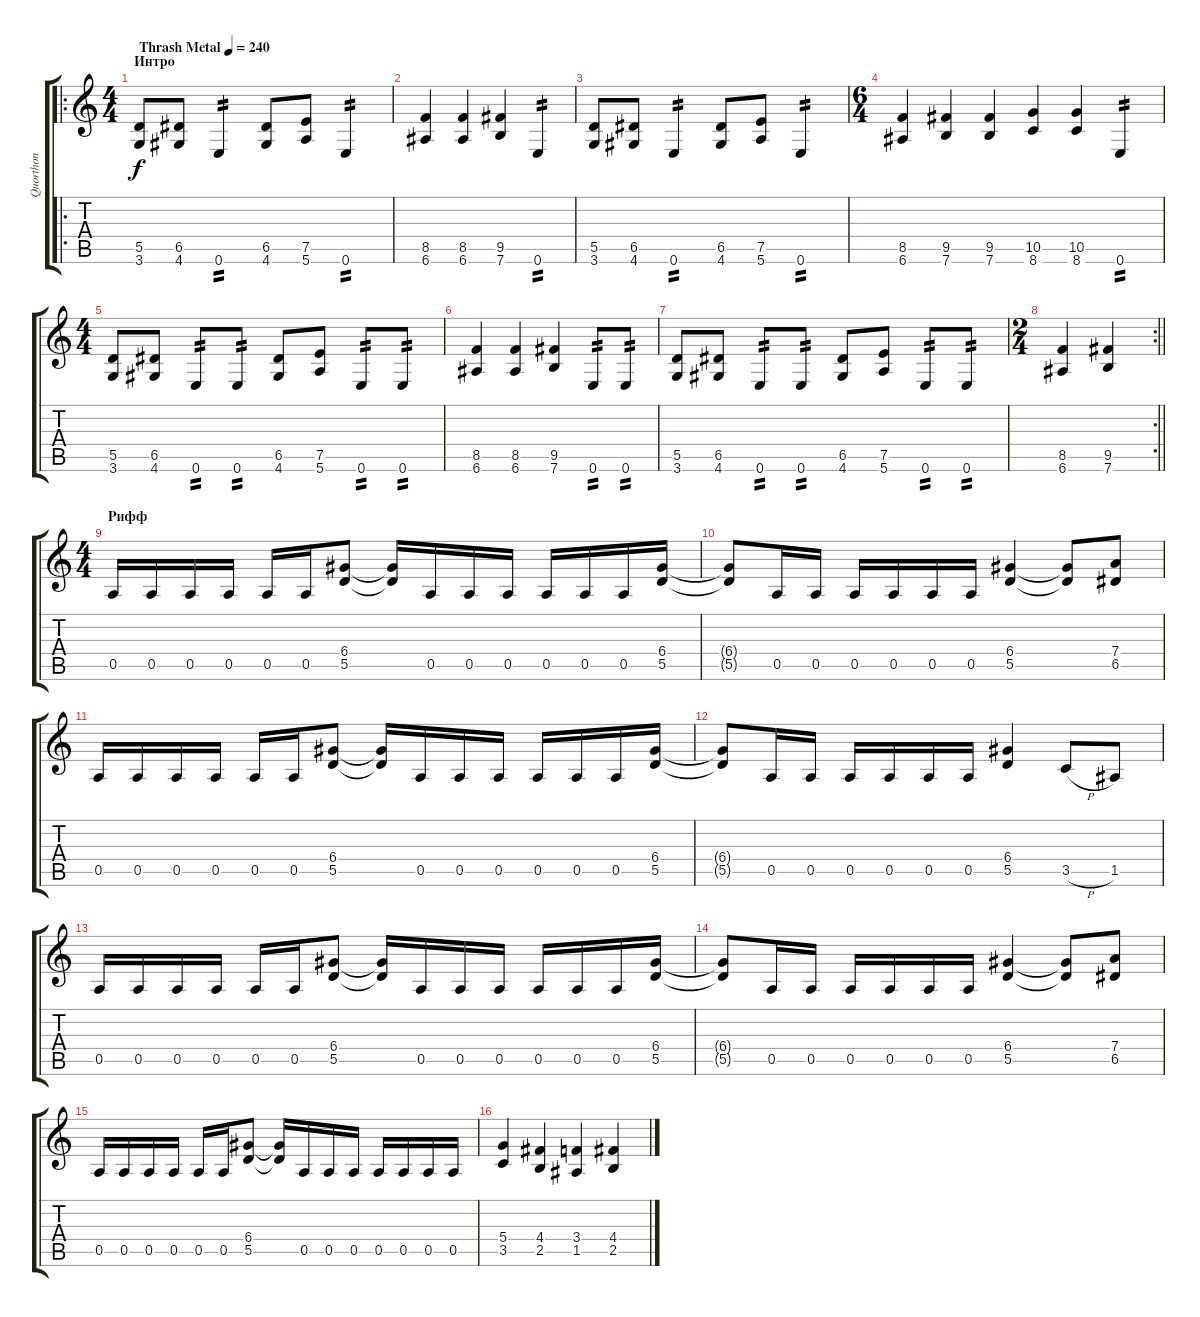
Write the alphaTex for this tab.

\track ("Quorthon" "Quorthon") {instrument distortionguitar}
\staff {score tabs}
\tuning (E4 B3 G3 D3 A2 E2) {hide}
\ro
\ts (4 4)
\section ("" "Интро")
\tempo (240 "Thrash Metal")
\clef g2
\ks c
(5.5 3.6).8{dy f instrument distortionguitar} (6.5 4.6).8 0.6.4{tp 2} (6.5 4.6).8 (7.5 5.6).8 0.6.4{tp 2} |
(8.5 6.6).4 (8.5 6.6).4 (9.5 7.6).4 0.6.4{tp 2} |
(5.5 3.6).8 (6.5 4.6).8 0.6.4{tp 2} (6.5 4.6).8 (7.5 5.6).8 0.6.4{tp 2} |
\ts (6 4)
(8.5 6.6).4 (9.5 7.6).4 (9.5 7.6).4 (10.5 8.6).4 (10.5 8.6).4 0.6.4{tp 2} |
\ts (4 4)
(5.5 3.6).8 (6.5 4.6).8 0.6.8{tp 2} 0.6.8{tp 2} (6.5 4.6).8 (7.5 5.6).8 0.6.8{tp 2} 0.6.8{tp 2} |
(8.5 6.6).4 (8.5 6.6).4 (9.5 7.6).4 0.6.8{tp 2} 0.6.8{tp 2} |
(5.5 3.6).8 (6.5 4.6).8 0.6.8{tp 2} 0.6.8{tp 2} (6.5 4.6).8 (7.5 5.6).8 0.6.8{tp 2} 0.6.8{tp 2} |
\rc 2
\ts (2 4)
\barLineRight lightlight
(8.5 6.6).4 (9.5 7.6).4 |
\ts (4 4)
\section ("" "Рифф")
0.5.16 0.5.16 0.5.16 0.5.16 0.5.16 0.5.16 (6.4 5.5).8 (6.4{t} 5.5{t}).16 0.5.16 0.5.16 0.5.16 0.5.16 0.5.16 0.5.16 (6.4 5.5).16 |
(6.4{t} 5.5{t}).8 0.5.16 0.5.16 0.5.16 0.5.16 0.5.16 0.5.16 (6.4 5.5).4 (6.4{t} 5.5{t}).8 (7.4 6.5).8 |
0.5.16 0.5.16 0.5.16 0.5.16 0.5.16 0.5.16 (6.4 5.5).8 (6.4{t} 5.5{t}).16 0.5.16 0.5.16 0.5.16 0.5.16 0.5.16 0.5.16 (6.4 5.5).16 |
(6.4{t} 5.5{t}).8 0.5.16 0.5.16 0.5.16 0.5.16 0.5.16 0.5.16 (6.4 5.5).4 3.5{h}.8 1.5.8 |
0.5.16 0.5.16 0.5.16 0.5.16 0.5.16 0.5.16 (6.4 5.5).8 (6.4{t} 5.5{t}).16 0.5.16 0.5.16 0.5.16 0.5.16 0.5.16 0.5.16 (6.4 5.5).16 |
(6.4{t} 5.5{t}).8 0.5.16 0.5.16 0.5.16 0.5.16 0.5.16 0.5.16 (6.4 5.5).4 (6.4{t} 5.5{t}).8 (7.4 6.5).8 |
0.5.16 0.5.16 0.5.16 0.5.16 0.5.16 0.5.16 (6.4 5.5).8 (6.4{t} 5.5{t}).16 0.5.16 0.5.16 0.5.16 0.5.16 0.5.16 0.5.16 0.5.16 |
(5.4 3.5).4 (4.4 2.5).4 (3.4 1.5).4 (4.4 2.5).4
